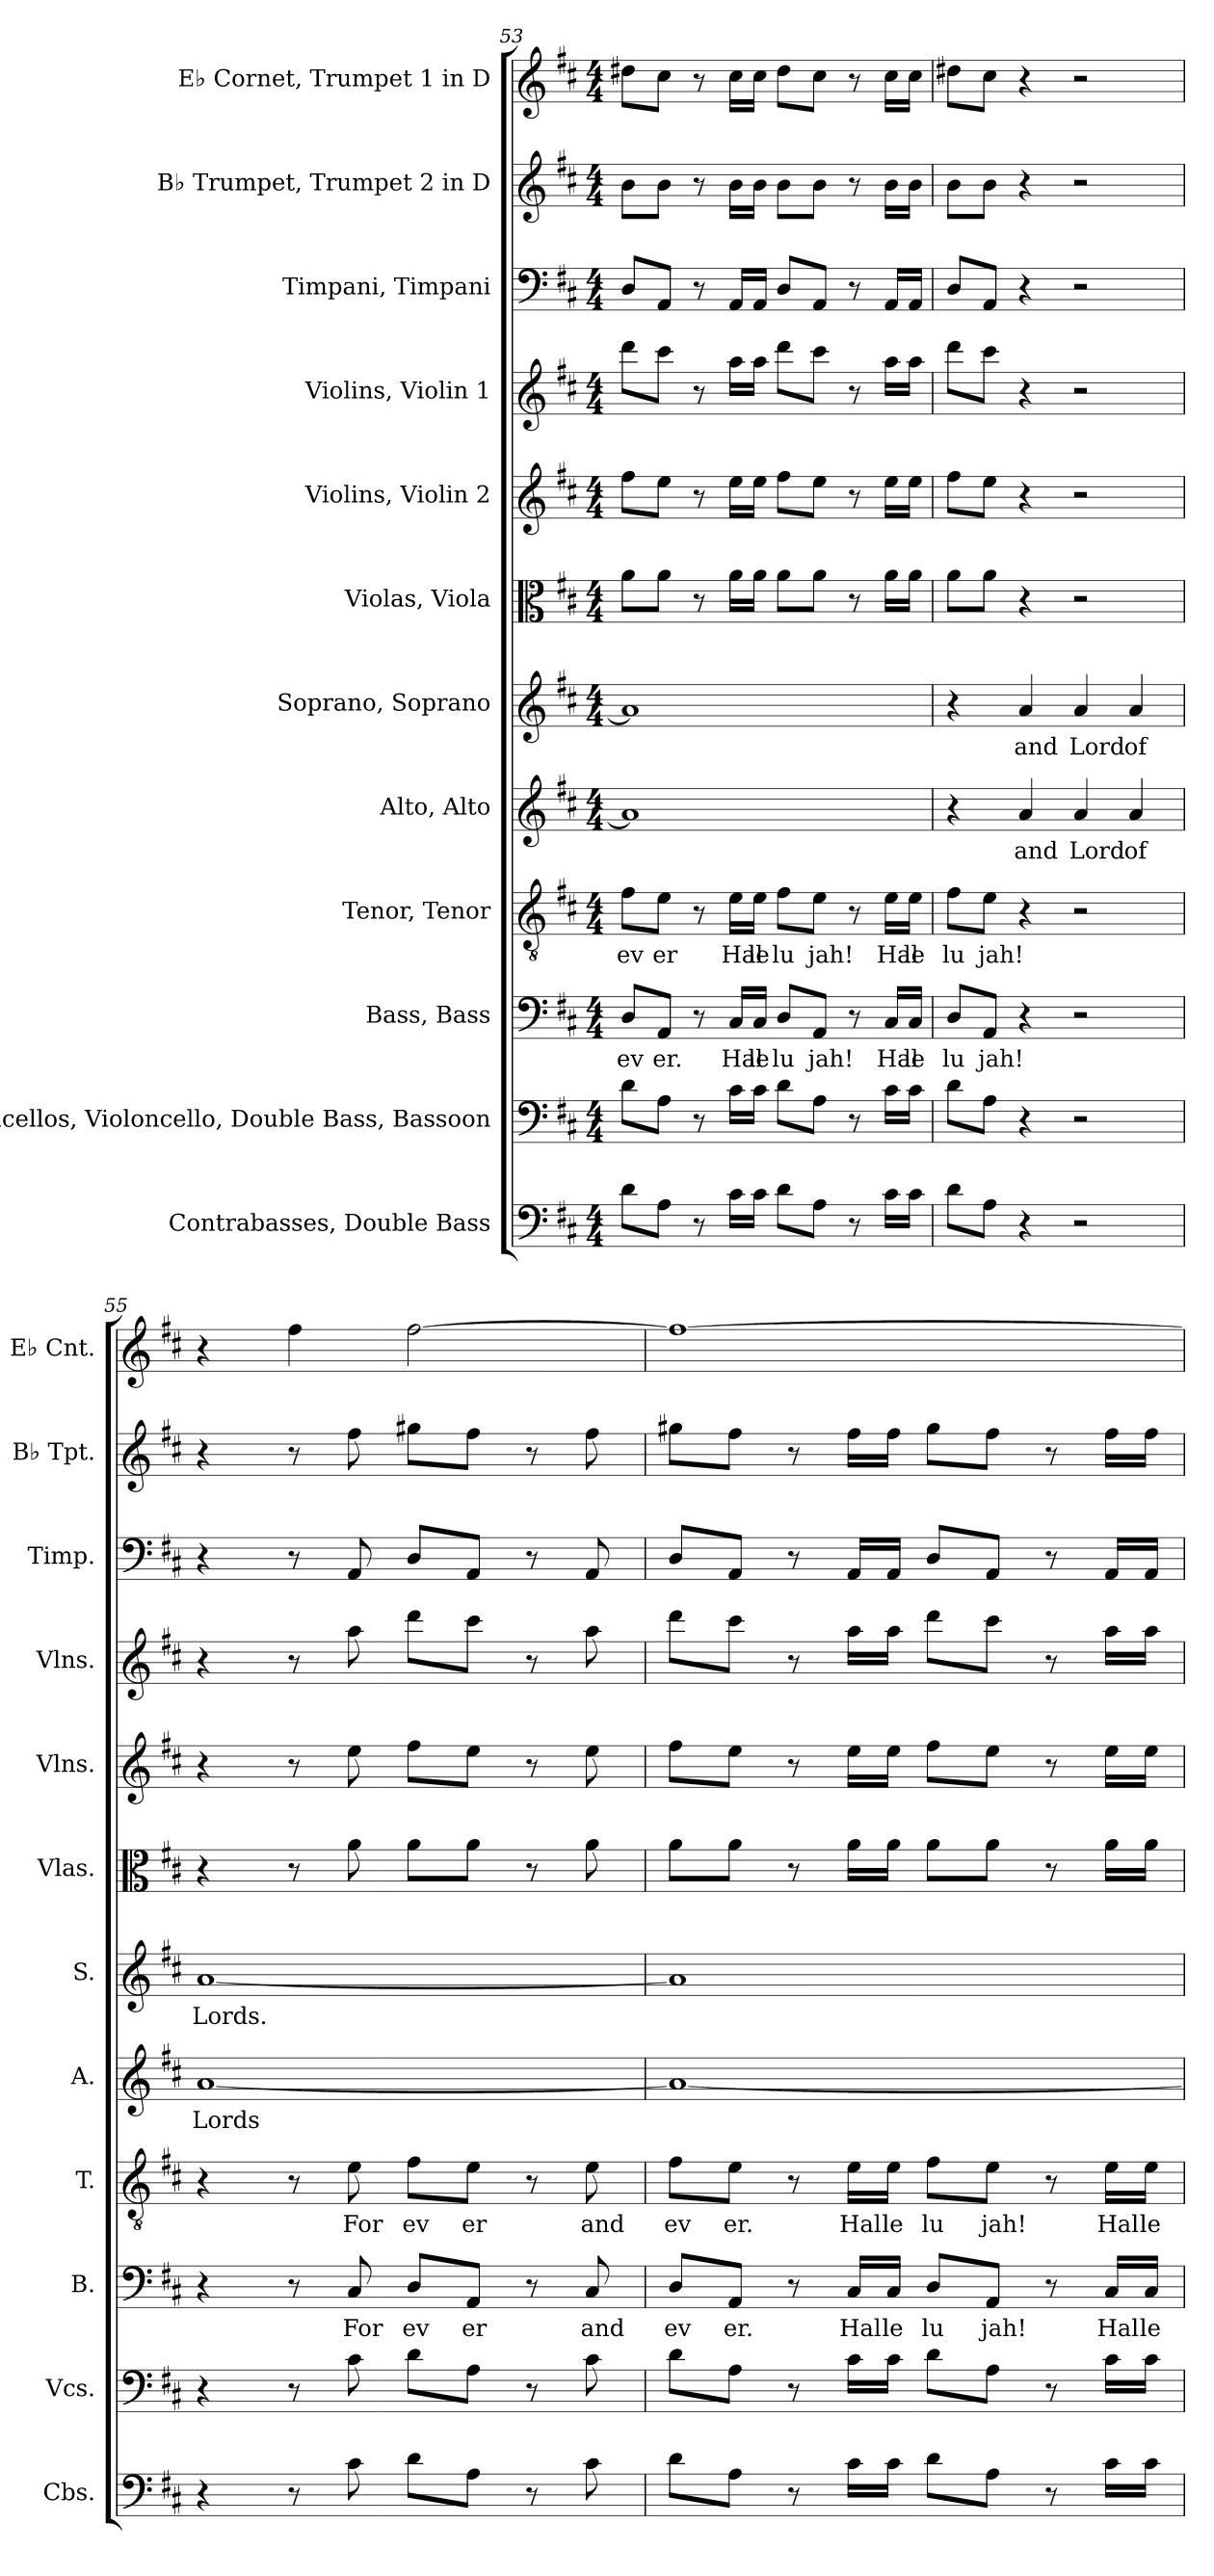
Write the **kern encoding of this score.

**kern	**kern	**kern	**text	**kern	**text	**kern	**text	**kern	**text	**kern	**kern	**kern	**kern	**kern	**kern
*part12	*part11	*part10	*part10	*part9	*part9	*part8	*part8	*part7	*part7	*part6	*part5	*part4	*part3	*part2	*part1
*staff12	*staff11	*staff10	*staff10	*staff9	*staff9	*staff8	*staff8	*staff7	*staff7	*staff6	*staff5	*staff4	*staff3	*staff2	*staff1
*I"Contrabasses, Double Bass	*I"Violoncellos, Violoncello, Double Bass, Bassoon	*I"Bass, Bass	*	*I"Tenor, Tenor	*	*I"Alto, Alto	*	*I"Soprano, Soprano	*	*I"Violas, Viola	*I"Violins, Violin 2	*I"Violins, Violin 1	*I"Timpani, Timpani	*I"B♭ Trumpet, Trumpet 2 in D	*I"E♭ Cornet, Trumpet 1 in D
*I'Cbs.	*I'Vcs.	*I'B.	*	*I'T.	*	*I'A.	*	*I'S.	*	*I'Vlas.	*I'Vlns.	*I'Vlns.	*I'Timp.	*I'B♭ Tpt.	*I'E♭ Cnt.
!!LO:PB:g=z
*clefF4	*clefF4	*clefF4	*	*clefGv2	*	*clefG2	*	*clefG2	*	*clefC3	*clefG2	*clefG2	*clefF4	*clefG2	*clefG2
*ITrd7c12	*	*	*	*	*	*	*	*	*	*	*	*	*	*ITrd1c2	*ITrd-2c-3
*k[f#c#]	*k[f#c#]	*k[f#c#]	*	*k[f#c#]	*	*k[f#c#]	*	*k[f#c#]	*	*k[f#c#]	*k[f#c#]	*k[f#c#]	*k[f#c#]	*k[]	*k[b-]
*M4/4	*M4/4	*M4/4	*	*M4/4	*	*M4/4	*	*M4/4	*	*M4/4	*M4/4	*M4/4	*M4/4	*M4/4	*M4/4
=53	=53	=53	=53	=53	=53	=53	=53	=53	=53	=53	=53	=53	=53	=53	=53
!	!	!	!LO:LY:b	!	!LO:LY:b	!	!	!	!	!	!	!	!	!	!
8D\L	8d\L	8D/L	ev	8f#\L	ev	1a]	.	1a]	.	8a\L	8ff#\L	8ddd\L	8D/L	8a\L	8ff#X\L
!	!	!	!LO:LY:b	!	!LO:LY:b	!	!	!	!	!	!	!	!	!	!
8AA\J	8A\J	8AA/J	er.	8e\J	er	.	.	.	.	8a\J	8ee\J	8ccc#\J	8AA/J	8a\J	8ee\J
8r	8r	8r	.	8r	.	.	.	.	.	8r	8r	8r	8r	8r	8r
!	!	!	!LO:LY:b	!	!LO:LY:b	!	!	!	!	!	!	!	!	!	!
16C#\LL	16c#\LL	16C#/LL	Hal	16e\LL	Hal	.	.	.	.	16a\LL	16ee\LL	16aa\LL	16AA/LL	16a\LL	16ee\LL
!	!	!	!LO:LY:b	!	!LO:LY:b	!	!	!	!	!	!	!	!	!	!
16C#\JJ	16c#\JJ	16C#/JJ	le	16e\JJ	le	.	.	.	.	16a\JJ	16ee\JJ	16aa\JJ	16AA/JJ	16a\JJ	16ee\JJ
!	!	!	!LO:LY:b	!	!LO:LY:b	!	!	!	!	!	!	!	!	!	!
8D\L	8d\L	8D/L	lu	8f#\L	lu	.	.	.	.	8a\L	8ff#\L	8ddd\L	8D/L	8a\L	8ff#\L
!	!	!	!LO:LY:b	!	!LO:LY:b	!	!	!	!	!	!	!	!	!	!
8AA\J	8A\J	8AA/J	jah!	8e\J	jah!	.	.	.	.	8a\J	8ee\J	8ccc#\J	8AA/J	8a\J	8ee\J
8r	8r	8r	.	8r	.	.	.	.	.	8r	8r	8r	8r	8r	8r
!	!	!	!LO:LY:b	!	!LO:LY:b	!	!	!	!	!	!	!	!	!	!
16C#\LL	16c#\LL	16C#/LL	Hal	16e\LL	Hal	.	.	.	.	16a\LL	16ee\LL	16aa\LL	16AA/LL	16a\LL	16ee\LL
!	!	!	!LO:LY:b	!	!LO:LY:b	!	!	!	!	!	!	!	!	!	!
16C#\JJ	16c#\JJ	16C#/JJ	le	16e\JJ	le	.	.	.	.	16a\JJ	16ee\JJ	16aa\JJ	16AA/JJ	16a\JJ	16ee\JJ
=54	=54	=54	=54	=54	=54	=54	=54	=54	=54	=54	=54	=54	=54	=54	=54
!	!	!	!LO:LY:b	!	!LO:LY:b	!	!	!	!	!	!	!	!	!	!
8D\L	8d\L	8D/L	lu	8f#\L	lu	4r	.	4r	.	8a\L	8ff#\L	8ddd\L	8D/L	8a\L	8ff#X\L
!	!	!	!LO:LY:b	!	!LO:LY:b	!	!	!	!	!	!	!	!	!	!
8AA\J	8A\J	8AA/J	jah!	8e\J	jah!	.	.	.	.	8a\J	8ee\J	8ccc#\J	8AA/J	8a\J	8ee\J
!	!	!	!	!	!	!	!LO:LY:b	!	!LO:LY:b	!	!	!	!	!	!
4r	4r	4r	.	4r	.	4a/	and	4a/	and	4r	4r	4r	4r	4r	4r
!	!	!	!	!	!	!	!LO:LY:b	!	!LO:LY:b	!	!	!	!	!	!
2r	2r	2r	.	2r	.	4a/	Lord	4a/	Lord	2r	2r	2r	2r	2r	2r
!	!	!	!	!	!	!	!LO:LY:b	!	!LO:LY:b	!	!	!	!	!	!
.	.	.	.	.	.	4a/	of	4a/	of	.	.	.	.	.	.
=55	=55	=55	=55	=55	=55	=55	=55	=55	=55	=55	=55	=55	=55	=55	=55
!	!	!	!	!	!	!	!LO:LY:b	!	!LO:LY:b	!	!	!	!	!	!
4r	4r	4r	.	4r	.	[1a	Lords	[1a	Lords.	4r	4r	4r	4r	4r	4r
8r	8r	8r	.	8r	.	.	.	.	.	8r	8r	8r	8r	8r	4aa\
!	!	!	!LO:LY:b	!	!LO:LY:b	!	!	!	!	!	!	!	!	!	!
8C#\	8c#\	8C#/	For	8e\	For	.	.	.	.	8a\	8ee\	8aa\	8AA/	8ee\	.
!	!	!	!LO:LY:b	!	!LO:LY:b	!	!	!	!	!	!	!	!	!	!
8D\L	8d\L	8D/L	ev	8f#\L	ev	.	.	.	.	8a\L	8ff#\L	8ddd\L	8D/L	8ff#X\L	[2aa\
!	!	!	!LO:LY:b	!	!LO:LY:b	!	!	!	!	!	!	!	!	!	!
8AA\J	8A\J	8AA/J	er	8e\J	er	.	.	.	.	8a\J	8ee\J	8ccc#\J	8AA/J	8ee\J	.
8r	8r	8r	.	8r	.	.	.	.	.	8r	8r	8r	8r	8r	.
!	!	!	!LO:LY:b	!	!LO:LY:b	!	!	!	!	!	!	!	!	!	!
8C#\	8c#\	8C#/	and	8e\	and	.	.	.	.	8a\	8ee\	8aa\	8AA/	8ee\	.
!!LO:PB:g=z
=56	=56	=56	=56	=56	=56	=56	=56	=56	=56	=56	=56	=56	=56	=56	=56
!	!	!	!LO:LY:b	!	!LO:LY:b	!	!	!	!	!	!	!	!	!	!
8D\L	8d\L	8D/L	ev	8f#\L	ev	1a_	.	1a]	.	8a\L	8ff#\L	8ddd\L	8D/L	8ff#X\L	1aa_
!	!	!	!LO:LY:b	!	!LO:LY:b	!	!	!	!	!	!	!	!	!	!
8AA\J	8A\J	8AA/J	er.	8e\J	er.	.	.	.	.	8a\J	8ee\J	8ccc#\J	8AA/J	8ee\J	.
8r	8r	8r	.	8r	.	.	.	.	.	8r	8r	8r	8r	8r	.
!	!	!	!LO:LY:b	!	!LO:LY:b	!	!	!	!	!	!	!	!	!	!
16C#\LL	16c#\LL	16C#/LL	Hal	16e\LL	Hal	.	.	.	.	16a\LL	16ee\LL	16aa\LL	16AA/LL	16ee\LL	.
!	!	!	!LO:LY:b	!	!LO:LY:b	!	!	!	!	!	!	!	!	!	!
16C#\JJ	16c#\JJ	16C#/JJ	le	16e\JJ	le	.	.	.	.	16a\JJ	16ee\JJ	16aa\JJ	16AA/JJ	16ee\JJ	.
!	!	!	!LO:LY:b	!	!LO:LY:b	!	!	!	!	!	!	!	!	!	!
8D\L	8d\L	8D/L	lu	8f#\L	lu	.	.	.	.	8a\L	8ff#\L	8ddd\L	8D/L	8ff#\L	.
!	!	!	!LO:LY:b	!	!LO:LY:b	!	!	!	!	!	!	!	!	!	!
8AA\J	8A\J	8AA/J	jah!	8e\J	jah!	.	.	.	.	8a\J	8ee\J	8ccc#\J	8AA/J	8ee\J	.
8r	8r	8r	.	8r	.	.	.	.	.	8r	8r	8r	8r	8r	.
!	!	!	!LO:LY:b	!	!LO:LY:b	!	!	!	!	!	!	!	!	!	!
16C#\LL	16c#\LL	16C#/LL	Hal	16e\LL	Hal	.	.	.	.	16a\LL	16ee\LL	16aa\LL	16AA/LL	16ee\LL	.
!	!	!	!LO:LY:b	!	!LO:LY:b	!	!	!	!	!	!	!	!	!	!
16C#\JJ	16c#\JJ	16C#/JJ	le	16e\JJ	le	.	.	.	.	16a\JJ	16ee\JJ	16aa\JJ	16AA/JJ	16ee\JJ	.
=	=	=	=	=	=	=	=	=	=	=	=	=	=	=	=
*-	*-	*-	*-	*-	*-	*-	*-	*-	*-	*-	*-	*-	*-	*-	*-
